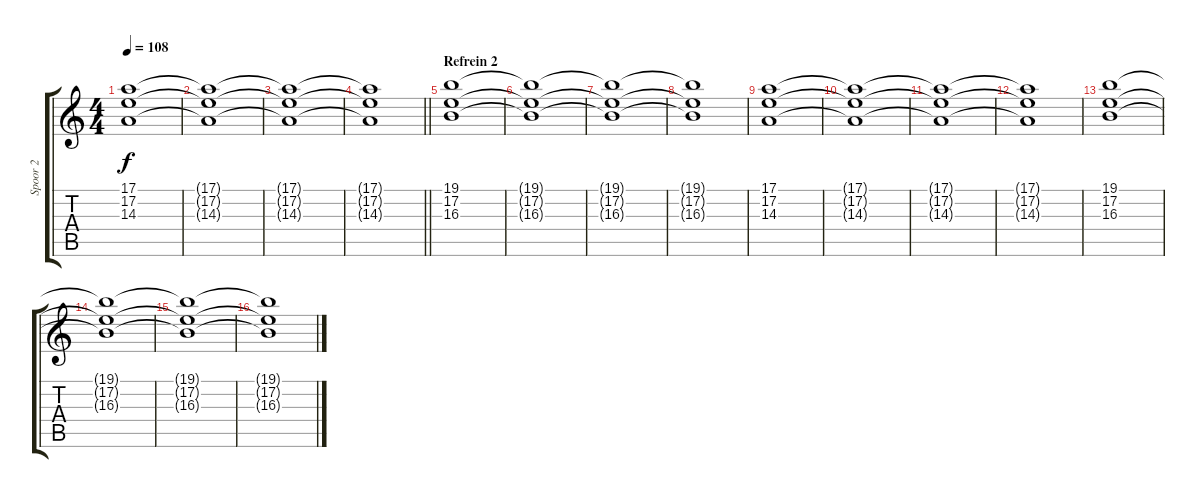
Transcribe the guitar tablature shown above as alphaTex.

\track ("Spoor 2" "Spoor 2") {instrument stringensemble1}
\staff {score tabs}
\tuning (E4 B3 G3 D3 A2 E2) {hide}
\ts (4 4)
\tempo 108
\clef g2
\ks c
(17.1 17.2 14.3).1{dy f} |
(17.1{t} 17.2{t} 14.3{t}).1 |
(17.1{t} 17.2{t} 14.3{t}).1 |
\barLineRight lightlight
(17.1{t} 17.2{t} 14.3{t}).1 |
\section ("" "Refrein 2")
(19.1 17.2 16.3).1 |
(19.1{t} 17.2{t} 16.3{t}).1 |
(19.1{t} 17.2{t} 16.3{t}).1 |
(19.1{t} 17.2{t} 16.3{t}).1 |
(17.1 17.2 14.3).1 |
(17.1{t} 17.2{t} 14.3{t}).1 |
(17.1{t} 17.2{t} 14.3{t}).1 |
(17.1{t} 17.2{t} 14.3{t}).1 |
(19.1 17.2 16.3).1 |
(19.1{t} 17.2{t} 16.3{t}).1 |
(19.1{t} 17.2{t} 16.3{t}).1 |
(19.1{t} 17.2{t} 16.3{t}).1
